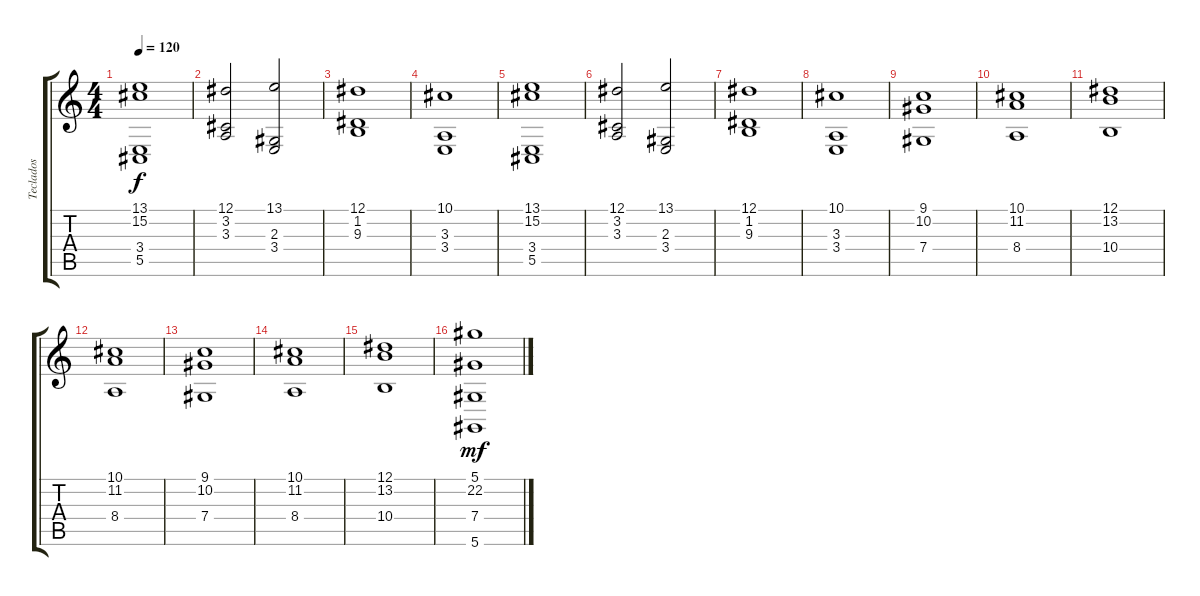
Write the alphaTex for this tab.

\track ("Teclados " "Teclados ") {instrument stringensemble1}
\staff {score tabs}
\tuning (Eb4 Bb3 Gb3 Db3 Ab2 Eb2) {hide}
\ts (4 4)
\tempo 120
\clef g2
\ks c
(13.1 15.2 3.4 5.5).1{dy f} |
(12.1 3.2 3.3).2 (13.1 2.3 3.4).2 |
(12.1 1.2 9.3).1 |
(10.1 3.3 3.4).1 |
(13.1 15.2 3.4 5.5).1 |
(12.1 3.2 3.3).2 (13.1 2.3 3.4).2 |
(12.1 1.2 9.3).1 |
(10.1 3.3 3.4).1 |
(9.1 10.2 7.4).1 |
(10.1 11.2 8.4).1 |
(12.1 13.2 10.4).1 |
(10.1 11.2 8.4).1 |
(9.1 10.2 7.4).1 |
(10.1 11.2 8.4).1 |
(12.1 13.2 10.4).1 |
(5.1 22.2 7.4 5.6).1{dy mf}
